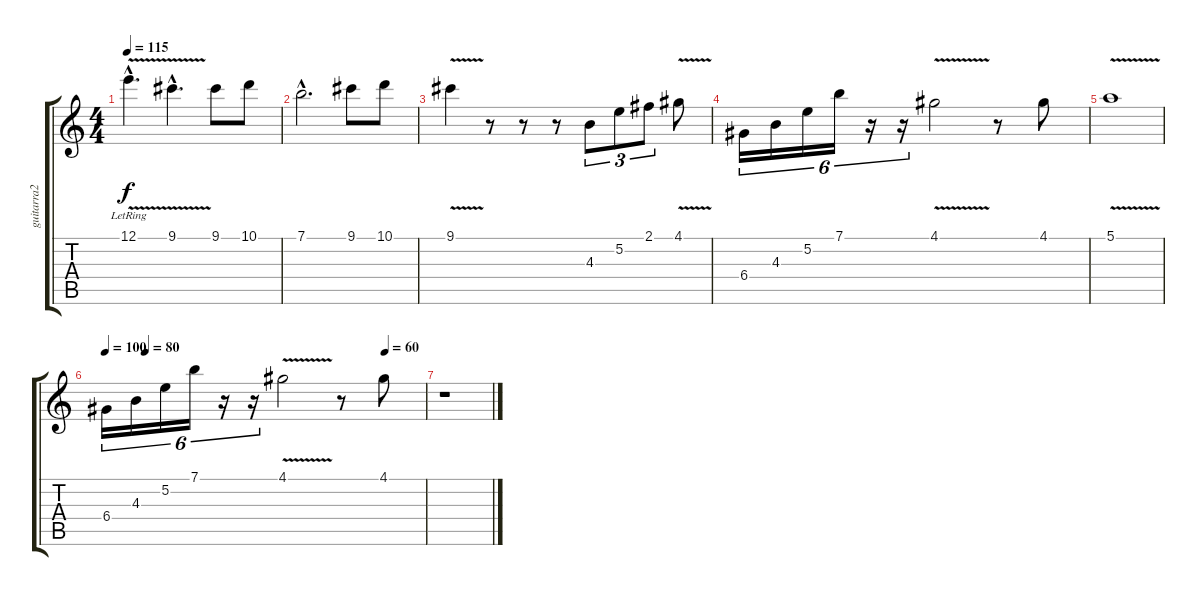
\track ("guitarra2" "guitarra2") {instrument distortionguitar}
\staff {score tabs}
\tuning (E4 B3 G3 D3 A2 E2) {hide}
\ts (4 4)
\tempo 115
\clef g2
\ks c
12.1{v hac lr}.4{d dy f} 9.1{v hac}.4{d} 9.1.8 10.1.8 |
7.1{hac}.2{d} 9.1.8 10.1.8 |
9.1{v}.4 r.8 r.8 r.8 4.3.8{tu (3 2)} 5.2.8{tu (3 2)} 2.1.8{tu (3 2)} 4.1{v}.8 |
6.4.16{tu (6 4)} 4.3.16{tu (6 4)} 5.2.16{tu (6 4)} 7.1.16{tu (6 4)} r.16{tu (6 4)} r.16{tu (6 4)} 4.1{v}.2 r.8 4.1.8 |
5.1{v}.1 |
\tempo 100
\tempo (80 0.125)
\tempo (60 0.875)
6.4.16{tu (6 4)} 4.3.16{tu (6 4)} 5.2.16{tu (6 4)} 7.1.16{tu (6 4)} r.16{tu (6 4)} r.16{tu (6 4)} 4.1{v}.2 r.8 4.1.8 |
r.1
